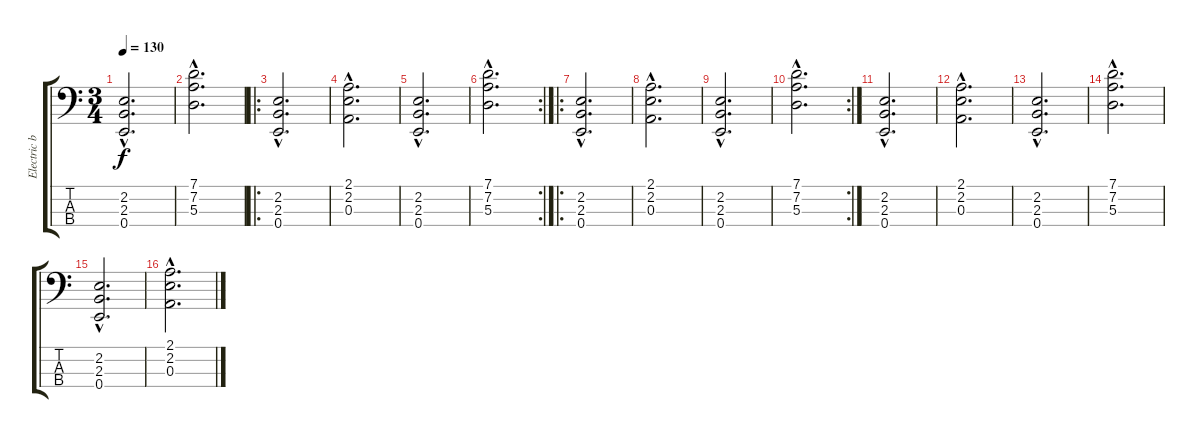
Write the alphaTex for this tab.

\track ("Electric bass" "Electric b") {instrument electricbassfinger}
\staff {score tabs}
\tuning (G2 D2 A1 E1) {hide}
\ts (3 4)
\tempo 130
\clef f4
\ks c
(2.2{hac} 2.3{hac} 0.4{hac}).2{d dy f} |
(7.1{hac} 7.2{hac} 5.3{hac}).2{d} |
\ro
(2.2{hac} 2.3{hac} 0.4{hac}).2{d} |
(2.1{hac} 2.2{hac} 0.3{hac}).2{d} |
(2.2{hac} 2.3{hac} 0.4{hac}).2{d} |
\rc 2
(7.1{hac} 7.2{hac} 5.3{hac}).2{d} |
\ro
(2.2{hac} 2.3{hac} 0.4{hac}).2{d} |
(2.1{hac} 2.2{hac} 0.3{hac}).2{d} |
(2.2{hac} 2.3{hac} 0.4{hac}).2{d} |
\rc 2
(7.1{hac} 7.2{hac} 5.3{hac}).2{d} |
(2.2{hac} 2.3{hac} 0.4{hac}).2{d} |
(2.1{hac} 2.2{hac} 0.3{hac}).2{d} |
(2.2{hac} 2.3{hac} 0.4{hac}).2{d} |
(7.1{hac} 7.2{hac} 5.3{hac}).2{d} |
(2.2{hac} 2.3{hac} 0.4{hac}).2{d} |
(2.1{hac} 2.2{hac} 0.3{hac}).2{d}
